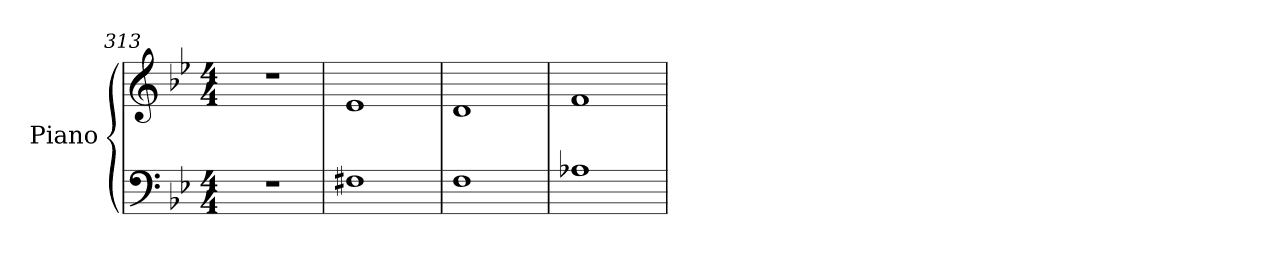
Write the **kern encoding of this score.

**kern	**kern
*part1	*part1
*staff2	*staff1
*I"Piano	*
*I'Pno.	*
*clefF4	*clefG2
*k[b-e-]	*k[b-e-]
*M4/4	*M4/4
=313	=313
1r	1r
=314	=314
1F#X	1e-
=315	=315
1F	1d
=316	=316
1A-X	1f
=	=
*-	*-
